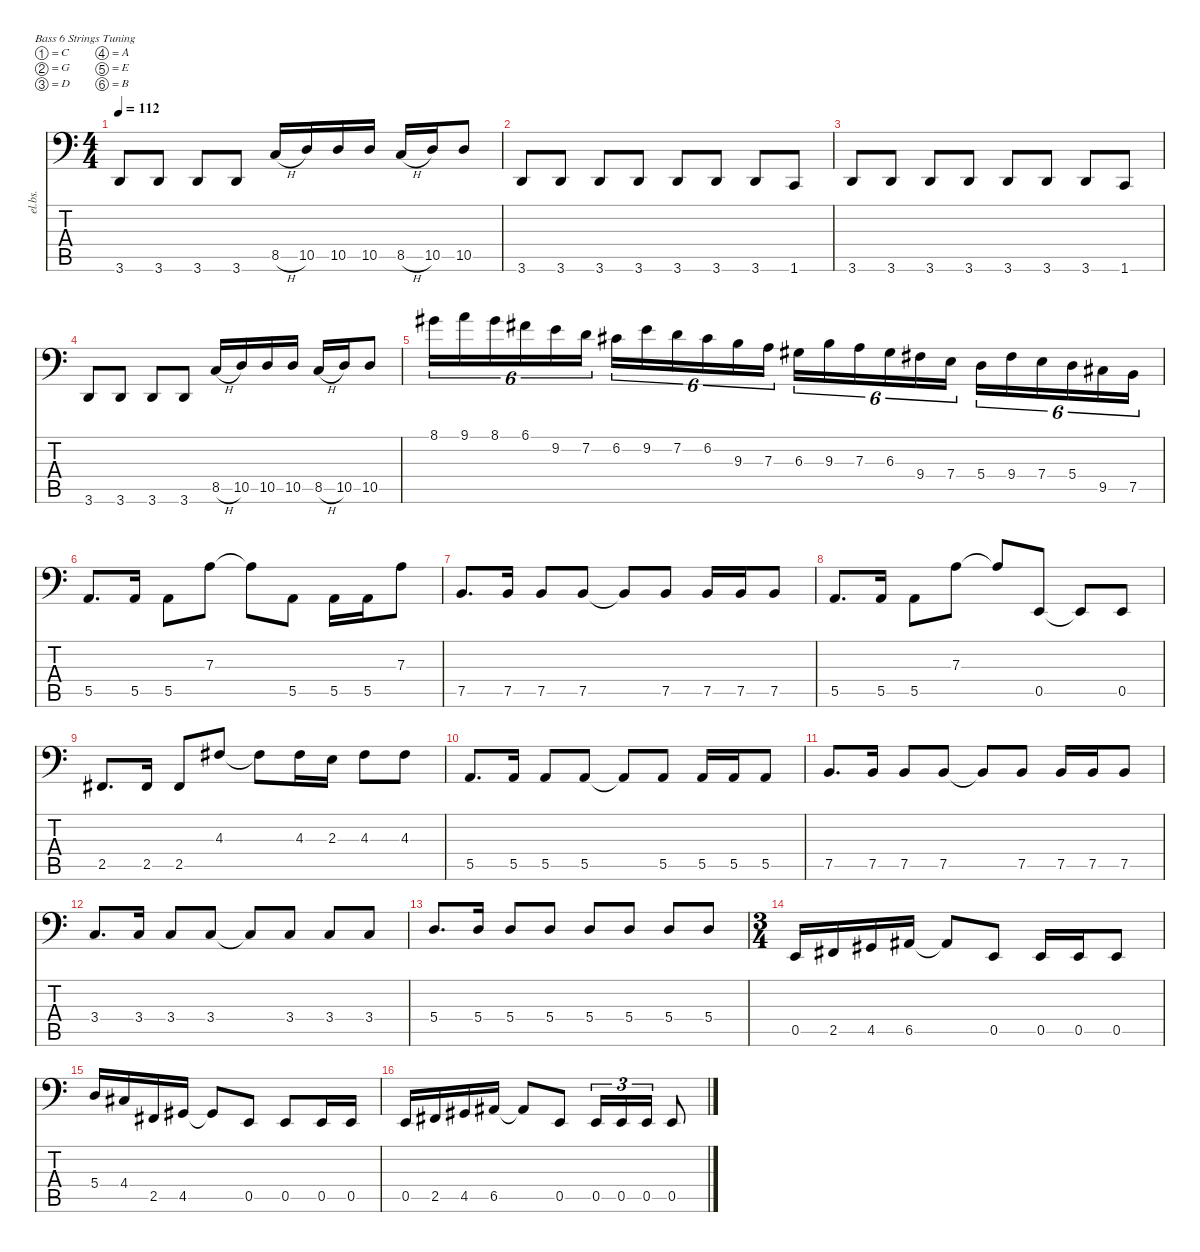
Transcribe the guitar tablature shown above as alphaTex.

\defaultSystemsLayout 4
\hideDynamics
\bracketExtendMode nobrackets
\otherSystemsTrackNameOrientation horizontal
\track ("John Myung" "el.bs.") {instrument electricbassfinger}
\staff {score tabs}
\tuning (C3 G2 D2 A1 E1 B0)
\ts (4 4)
\tempo 112
\clef f4
\ks c
3.6.8{dy f beam Up} 3.6.8{beam Up} 3.6.8{beam Up} 3.6.8{beam Up} 8.5{h}.16{beam Up} 10.5.16{beam Up} 10.5.16{beam Up} 10.5.16{beam Up} 8.5{h}.16{beam Up} 10.5.16{beam Up} 10.5.8{beam Up} |
3.6.8{beam Up} 3.6.8{beam Up} 3.6.8{beam Up} 3.6.8{beam Up} 3.6.8{beam Up} 3.6.8{beam Up} 3.6.8{beam Up} 1.6.8{beam Up} |
3.6.8{beam Up} 3.6.8{beam Up} 3.6.8{beam Up} 3.6.8{beam Up} 3.6.8{beam Up} 3.6.8{beam Up} 3.6.8{beam Up} 1.6.8{beam Up} |
3.6.8{beam Up} 3.6.8{beam Up} 3.6.8{beam Up} 3.6.8{beam Up} 8.5{h}.16{beam Up} 10.5.16{beam Up} 10.5.16{beam Up} 10.5.16{beam Up} 8.5{h}.16{beam Up} 10.5.16{beam Up} 10.5.8{beam Up} |
8.1{acc #}.16{tu (6 4) beam Down} 9.1.16{tu (6 4) beam Down} 8.1{acc #}.16{tu (6 4) beam Down} 6.1{acc #}.16{tu (6 4) beam Down} 9.2.16{tu (6 4) beam Down} 7.2.16{tu (6 4) beam Down} 6.2{acc #}.16{tu (6 4) beam Down} 9.2.16{tu (6 4) beam Down} 7.2.16{tu (6 4) beam Down} 6.2{acc #}.16{tu (6 4) beam Down} 9.3.16{tu (6 4) beam Down} 7.3.16{tu (6 4) beam Down} 6.3{acc #}.16{tu (6 4) beam Down} 9.3.16{tu (6 4) beam Down} 7.3.16{tu (6 4) beam Down} 6.3{acc #}.16{tu (6 4) beam Down} 9.4{acc #}.16{tu (6 4) beam Down} 7.4.16{tu (6 4) beam Down} 5.4.16{tu (6 4) beam Down} 9.4{acc #}.16{tu (6 4) beam Down} 7.4.16{tu (6 4) beam Down} 5.4.16{tu (6 4) beam Down} 9.5{acc #}.16{tu (6 4) beam Down} 7.5.16{tu (6 4) beam Down} |
5.5.8{d beam Up} 5.5.16{beam Up} 5.5.8{beam Down} 7.3.8{beam Down} 7.3{t}.8{beam Down} 5.5.8{beam Down} 5.5.16{beam Down} 5.5.16{beam Down} 7.3.8{beam Down} |
7.5.8{d beam Up} 7.5.16{beam Up} 7.5.8{beam Up} 7.5.8{beam Up} 7.5{t}.8{beam Up} 7.5.8{beam Up} 7.5.16{beam Up} 7.5.16{beam Up} 7.5.8{beam Up} |
5.5.8{d beam Up} 5.5.16{beam Up} 5.5.8{beam Down} 7.3.8{beam Down} 7.3{t}.8{beam Up} 0.5.8{beam Up} 0.5{t}.8{beam Up} 0.5.8{beam Up} |
2.5{acc #}.8{d beam Up} 2.5{acc #}.16{beam Up} 2.5{acc #}.8{beam Up} 4.3{acc #}.8{beam Up} 4.3{t acc #}.8{beam Down} 4.3{acc #}.16{beam Down} 2.3.16{beam Down} 4.3{acc #}.8{beam Down} 4.3{acc #}.8{beam Down} |
5.5.8{d beam Up} 5.5.16{beam Up} 5.5.8{beam Up} 5.5.8{beam Up} 5.5{t}.8{beam Up} 5.5.8{beam Up} 5.5.16{beam Up} 5.5.16{beam Up} 5.5.8{beam Up} |
7.5.8{d beam Up} 7.5.16{beam Up} 7.5.8{beam Up} 7.5.8{beam Up} 7.5{t}.8{beam Up} 7.5.8{beam Up} 7.5.16{beam Up} 7.5.16{beam Up} 7.5.8{beam Up} |
3.4.8{d beam Up} 3.4.16{beam Up} 3.4.8{beam Up} 3.4.8{beam Up} 3.4{t}.8{beam Up} 3.4.8{beam Up} 3.4.8{beam Up} 3.4.8{beam Up} |
5.4.8{d beam Up} 5.4.16{beam Up} 5.4.8{beam Up} 5.4.8{beam Up} 5.4.8{beam Up} 5.4.8{beam Up} 5.4.8{beam Up} 5.4.8{beam Up} |
\ts (3 4)
\beaming (8 2 2 2)
0.5.16{beam Up} 2.5{acc #}.16{beam Up} 4.5{acc #}.16{beam Up} 6.5{acc #}.16{beam Up} 6.5{t acc #}.8{beam Up} 0.5.8{beam Up} 0.5.16{beam Up} 0.5.16{beam Up} 0.5.8{beam Up} |
5.4.16{beam Up} 4.4{acc #}.16{beam Up} 2.5{acc #}.16{beam Up} 4.5{acc #}.16{beam Up} 4.5{t acc #}.8{beam Up} 0.5.8{beam Up} 0.5.8{beam Up} 0.5.16{beam Up} 0.5.16{beam Up} |
0.5.16{beam Up} 2.5{acc #}.16{beam Up} 4.5{acc #}.16{beam Up} 6.5{acc #}.16{beam Up} 6.5{t acc #}.8{beam Up} 0.5.8{beam Up} 0.5.16{tu (3 2) beam Up} 0.5.16{tu (3 2) beam Up} 0.5.16{tu (3 2) beam Up} 0.5.8{beam Up}
